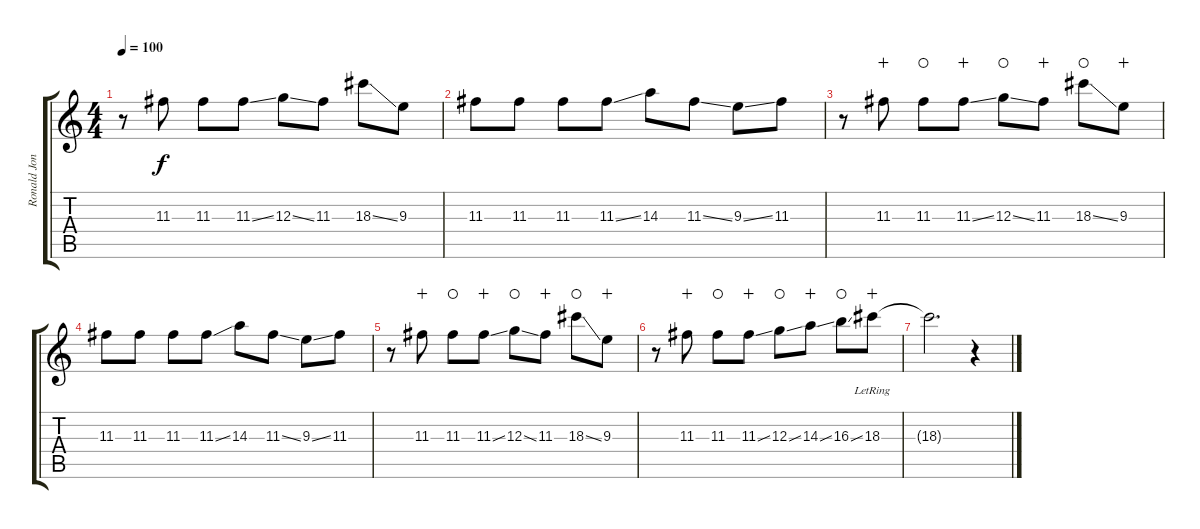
\track ("Ronald Jones" "Ronald Jon") {instrument overdrivenguitar}
\staff {score tabs}
\tuning (E4 B3 G3 D3 A2 E2) {hide}
\ts (4 4)
\tempo 100
\clef g2
\ks c
r.8{dy f} 11.3.8 11.3.8 11.3{ss}.8 12.3{ss}.8 11.3.8 18.3{ss}.8 9.3.8 |
11.3.8 11.3.8 11.3.8 11.3{ss}.8 14.3.8 11.3{ss}.8 9.3{ss}.8 11.3.8 |
r.8 11.3.8{wahc} 11.3.8{waho} 11.3{ss}.8{wahc} 12.3{ss}.8{waho} 11.3.8{wahc} 18.3{ss}.8{waho} 9.3.8{wahc} |
11.3.8 11.3.8 11.3.8 11.3{ss}.8 14.3.8 11.3{ss}.8 9.3{ss}.8 11.3.8 |
r.8 11.3.8{wahc} 11.3.8{waho} 11.3{ss}.8{wahc} 12.3{ss}.8{waho} 11.3.8{wahc} 18.3{ss}.8{waho} 9.3.8{wahc} |
r.8 11.3.8{wahc} 11.3.8{waho} 11.3{ss}.8{wahc} 12.3{ss}.8{waho} 14.3{ss}.8{wahc} 16.3{ss}.8{waho} 18.3{lr}.8{wahc} |
18.3{t}.2{d} r.4
